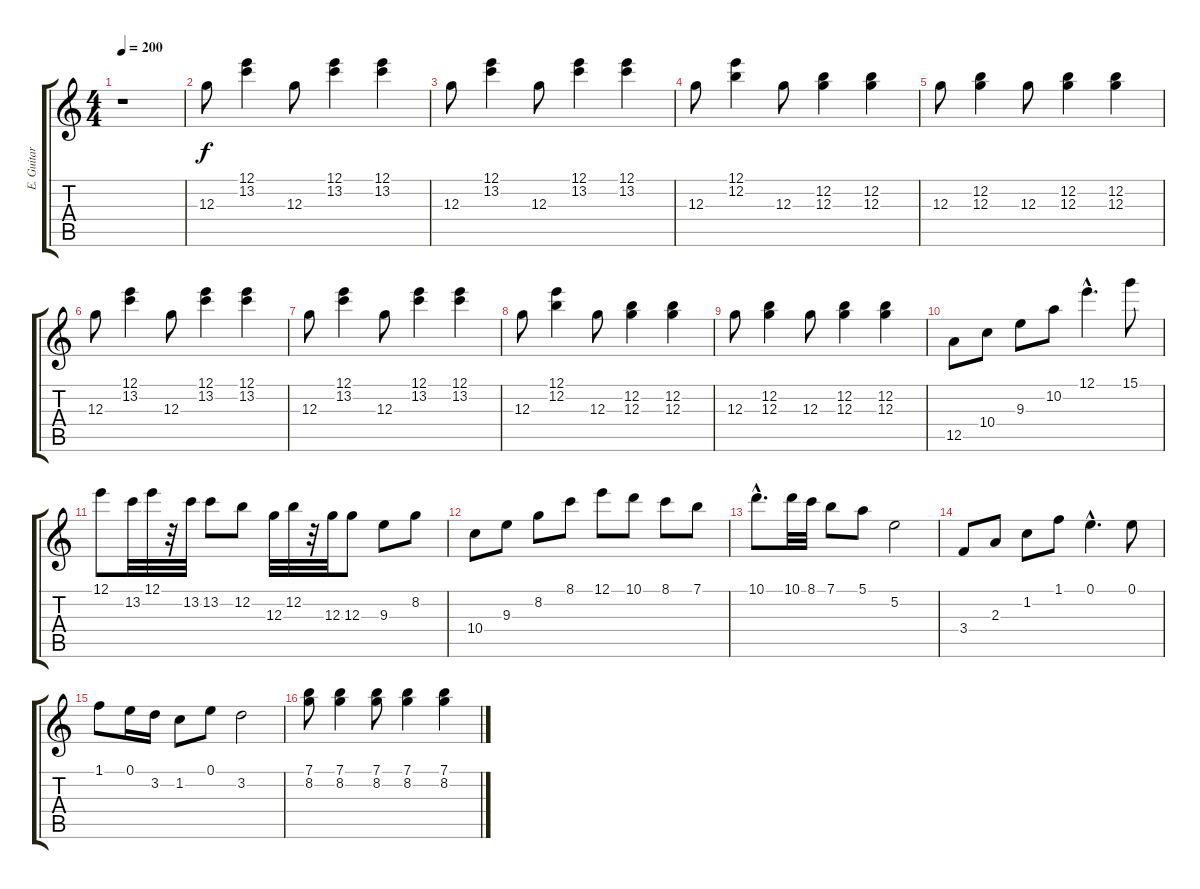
\track ("E. Guitar" "E. Guitar") {instrument distortionguitar}
\staff {score tabs}
\tuning (E4 B3 G3 D3 A2 E2) {hide}
\ts (4 4)
\tempo 200
\clef g2
\ks c
r.1{dy f} |
12.3.8 (12.1 13.2).4 12.3.8 (12.1 13.2).4 (12.1 13.2).4 |
12.3.8 (12.1 13.2).4 12.3.8 (12.1 13.2).4 (12.1 13.2).4 |
12.3.8 (12.1 12.2).4 12.3.8 (12.2 12.3).4 (12.2 12.3).4 |
12.3.8 (12.2 12.3).4 12.3.8 (12.2 12.3).4 (12.2 12.3).4 |
12.3.8 (12.1 13.2).4 12.3.8 (12.1 13.2).4 (12.1 13.2).4 |
12.3.8 (12.1 13.2).4 12.3.8 (12.1 13.2).4 (12.1 13.2).4 |
12.3.8 (12.1 12.2).4 12.3.8 (12.2 12.3).4 (12.2 12.3).4 |
12.3.8 (12.2 12.3).4 12.3.8 (12.2 12.3).4 (12.2 12.3).4 |
12.5.8 10.4.8 9.3.8 10.2.8 12.1{hac}.4{d} 15.1.8 |
12.1.8 13.2.32 12.1.32 r.32 13.2.32 13.2.8 12.2.8 12.3.32 12.2.32 r.32 12.3.32 12.3.8 9.3.8 8.2.8 |
10.4.8 9.3.8 8.2.8 8.1.8 12.1.8 10.1.8 8.1.8 7.1.8 |
10.1{hac}.8{d} 10.1.32 8.1.32 7.1.8 5.1.8 5.2.2 |
3.4.8 2.3.8 1.2.8 1.1.8 0.1{hac}.4{d} 0.1.8 |
1.1.8 0.1.16 3.2.16 1.2.8 0.1.8 3.2.2 |
(7.1 8.2).8 (7.1 8.2).4 (7.1 8.2).8 (7.1 8.2).4 (7.1 8.2).4
